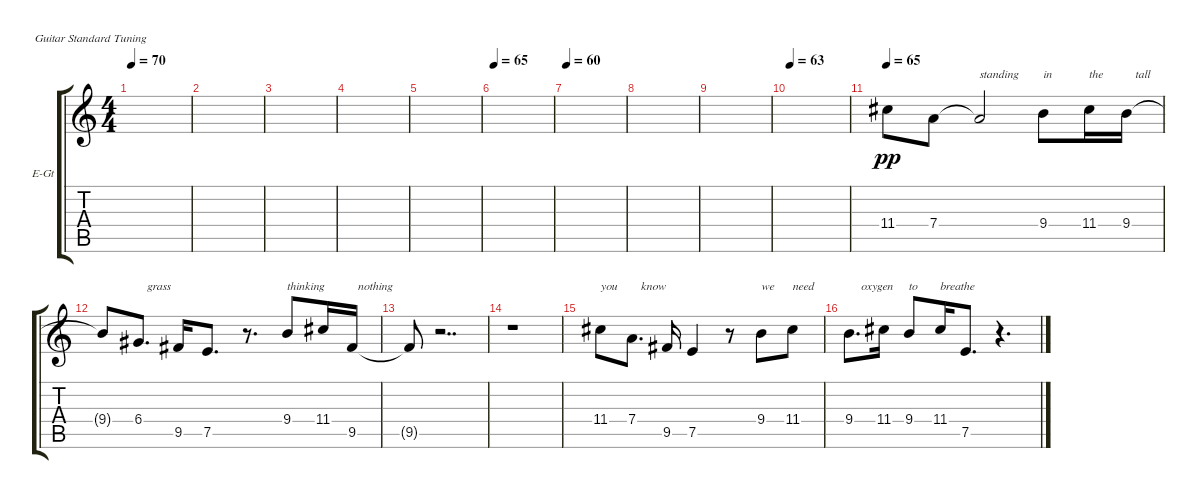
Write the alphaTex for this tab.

\defaultSystemsLayout 4
\bracketExtendMode groupsimilarinstruments
\firstSystemTrackNameOrientation horizontal
\otherSystemsTrackNameOrientation horizontal
\track ("Isaac Brock - Voice" "E-Gt") {instrument overdrivenguitar}
\staff {score tabs}
\tuning (E4 B3 G3 D3 A2 E2)
\ts (4 4)
\tempo 70
\clef g2
\scale
0.333333
\ks c
|
\scale
0.333333 |
\scale
0.333333 |
\scale
0.333333 |
\scale
0.333333 |
\tempo 65
\scale
0.333333 |
\tempo 60
\scale
0.333333 |
\scale
0.333333 |
\scale
0.333333 |
\tempo 63
\scale
0.333333 |
\tempo 65
\scale
0.333333 11.4.8{dy pp} 7.4.8 7.4{t}.2{txt "standing"} 9.4.8{txt "in"} 11.4.16{txt "the"} 9.4.16{txt "   tall"} |
\scale
0.333333 9.4{t}.8 6.4.8{d txt "   grass"} 9.5.16 7.5.8{d} r.8{d} 9.4.8{txt "thinking"} 11.4.16 9.5.16{txt "  nothing"} |
\scale
0.333333 9.5{t}.8 r.2{dd} |
\scale
0.333333 r.1 |
\scale
0.333333 11.4.8{txt "you"} 7.4.8{d txt "   know"} 9.5.16 7.5.4 r.8 9.4.8{txt "we"} 11.4.8{txt "need"} |
\scale
0.333333 9.4.8{d txt "    oxygen"} 11.4.16 9.4.8{txt "to"} 11.4.16{txt "breathe"} 7.5.8{d} r.4{d}
